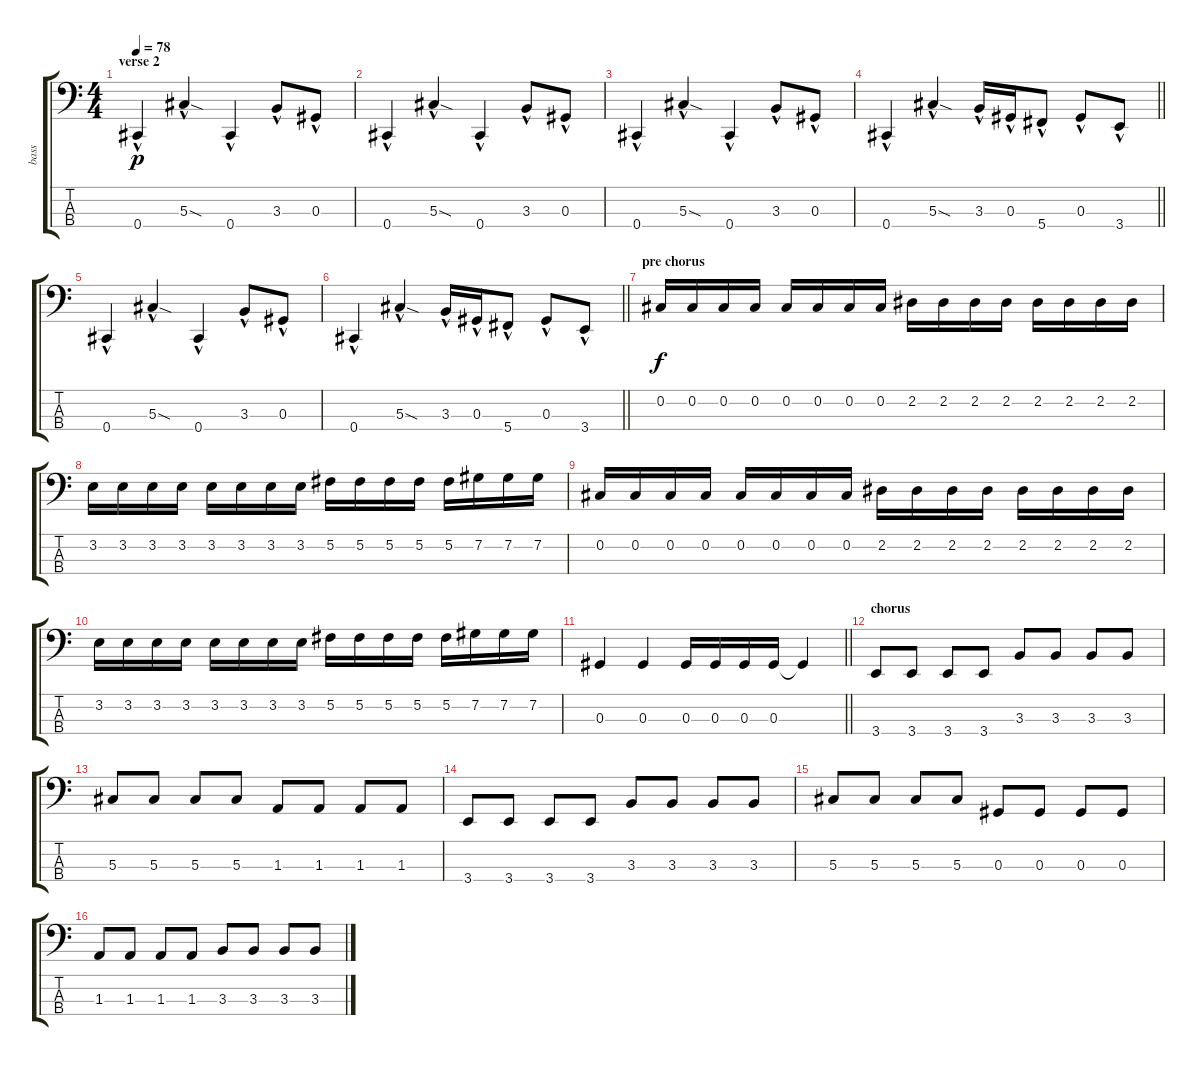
\track ("bass" "bass") {instrument acousticbass}
\staff {score tabs}
\tuning (Gb2 Db2 Ab1 Db1) {hide}
\ts (4 4)
\section ("" "verse 2")
\tempo 78
\clef f4
\ks c
0.4{hac}.4{dy p} 5.3{sod hac}.4 0.4{hac}.4 3.3{hac}.8 0.3{hac}.8 |
0.4{hac}.4 5.3{sod hac}.4 0.4{hac}.4 3.3{hac}.8 0.3{hac}.8 |
0.4{hac}.4 5.3{sod hac}.4 0.4{hac}.4 3.3{hac}.8 0.3{hac}.8 |
\barLineRight lightlight
0.4{hac}.4 5.3{sod hac}.4 3.3{hac}.16 0.3{hac}.16 5.4{hac}.8 0.3{hac}.8 3.4{hac}.8 |
0.4{hac}.4 5.3{sod hac}.4 0.4{hac}.4 3.3{hac}.8 0.3{hac}.8 |
\barLineRight lightlight
0.4{hac}.4 5.3{sod hac}.4 3.3{hac}.16 0.3{hac}.16 5.4{hac}.8 0.3{hac}.8 3.4{hac}.8 |
\section ("" "pre chorus")
0.2.16{dy f} 0.2.16 0.2.16 0.2.16 0.2.16 0.2.16 0.2.16 0.2.16 2.2.16 2.2.16 2.2.16 2.2.16 2.2.16 2.2.16 2.2.16 2.2.16 |
3.2.16 3.2.16 3.2.16 3.2.16 3.2.16 3.2.16 3.2.16 3.2.16 5.2.16 5.2.16 5.2.16 5.2.16 5.2.16 7.2.16 7.2.16 7.2.16 |
0.2.16 0.2.16 0.2.16 0.2.16 0.2.16 0.2.16 0.2.16 0.2.16 2.2.16 2.2.16 2.2.16 2.2.16 2.2.16 2.2.16 2.2.16 2.2.16 |
3.2.16 3.2.16 3.2.16 3.2.16 3.2.16 3.2.16 3.2.16 3.2.16 5.2.16 5.2.16 5.2.16 5.2.16 5.2.16 7.2.16 7.2.16 7.2.16 |
\barLineRight lightlight
0.3.4 0.3.4 0.3.16 0.3.16 0.3.16 0.3.16 0.3{t}.4 |
\section ("" "chorus")
3.4.8 3.4.8 3.4.8 3.4.8 3.3.8 3.3.8 3.3.8 3.3.8 |
5.3.8 5.3.8 5.3.8 5.3.8 1.3.8 1.3.8 1.3.8 1.3.8 |
3.4.8 3.4.8 3.4.8 3.4.8 3.3.8 3.3.8 3.3.8 3.3.8 |
5.3.8 5.3.8 5.3.8 5.3.8 0.3.8 0.3.8 0.3.8 0.3.8 |
1.3.8 1.3.8 1.3.8 1.3.8 3.3.8 3.3.8 3.3.8 3.3.8
